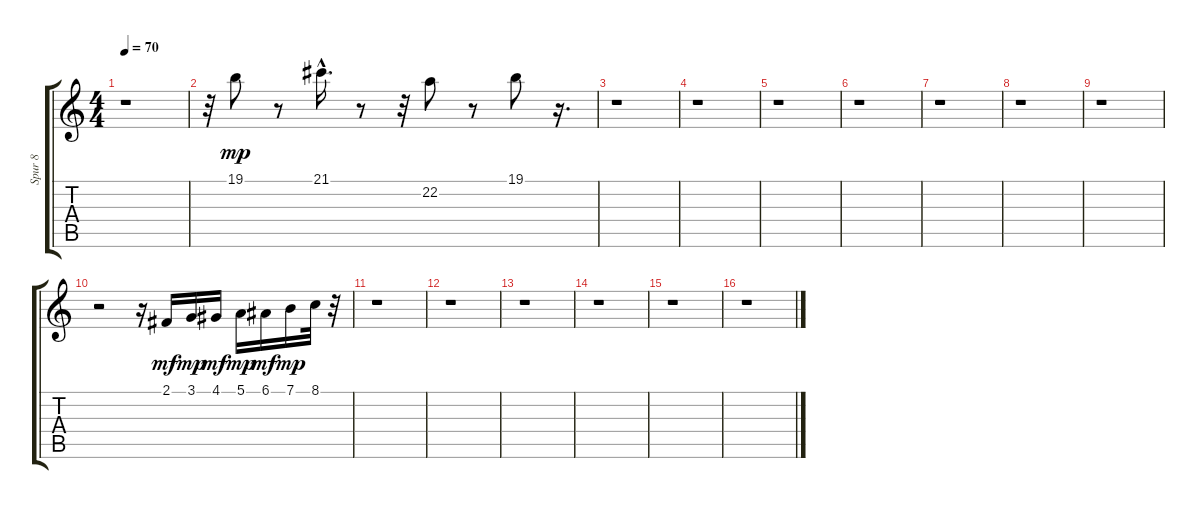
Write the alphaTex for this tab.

\track ("Spur 8" "Spur 8") {instrument stringensemble1}
\staff {score tabs}
\tuning (E4 B3 G3 D3 A2 E2) {hide}
\ts (4 4)
\tempo 70
\clef g2
\ks c
r.1{dy mp} |
r.32 19.1.8{instrument fx3crystal} r.8 21.1{hac}.16{d} r.8 r.32 22.2.8 r.8 19.1.8 r.16{d} |
r.1 |
r.1 |
r.1 |
r.1 |
r.1 |
r.1 |
r.1 |
r.2 r.16 2.1.16{dy mf instrument oboe} 3.1.16{dy mp} 4.1.16{dy mf} 5.1.16{dy mp} 6.1.16{dy mf} 7.1.16{dy mp} 8.1.32 r.32 |
r.1 |
r.1 |
r.1 |
r.1 |
r.1 |
r.1
